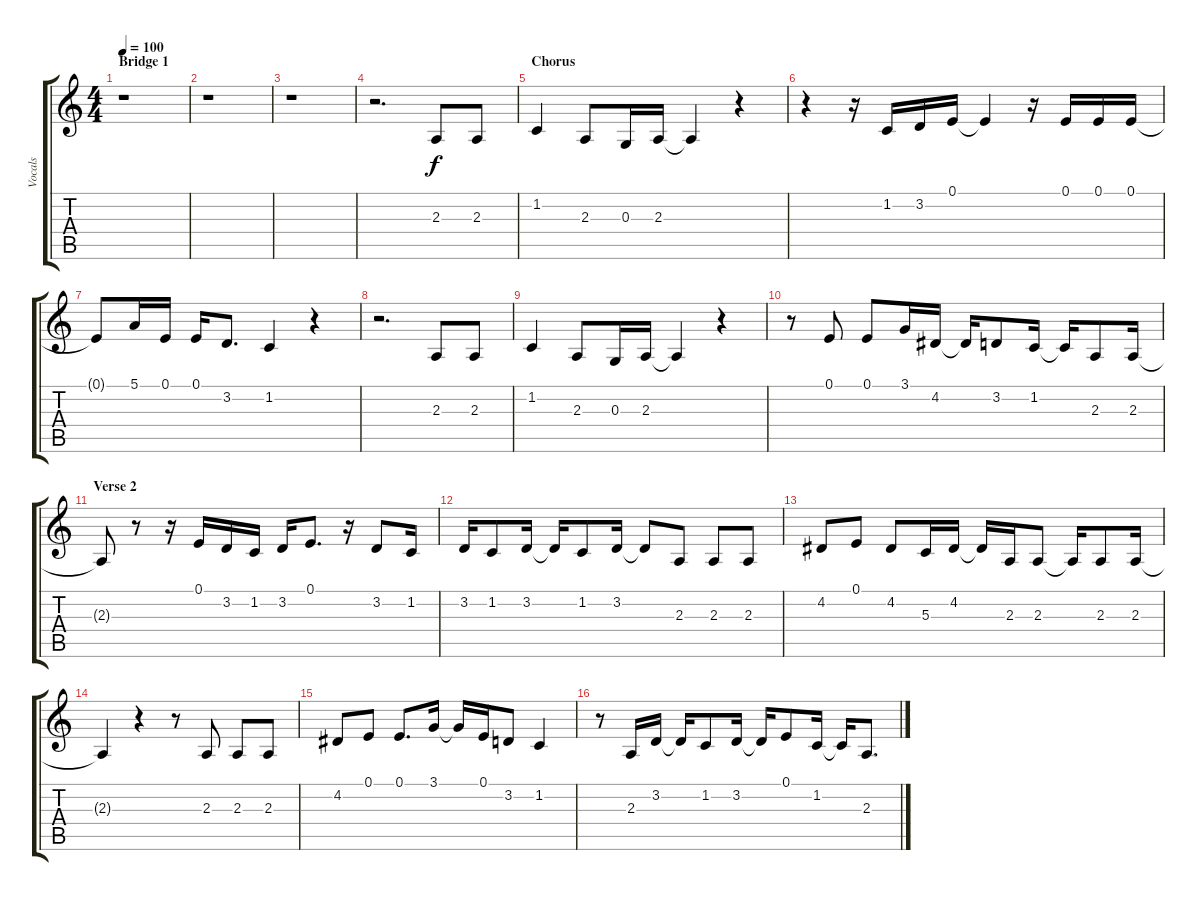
\track ("Vocals" "Vocals") {instrument fx4atmosphere}
\staff {score tabs}
\tuning (E4 B3 G3 D3 A2 E2) {hide}
\ts (4 4)
\section ("" "Bridge 1")
\tempo 100
\clef g2
\ks c
r.1{dy f} |
r.1 |
r.1 |
r.2{d} 2.3.8 2.3.8 |
\section ("" "Chorus")
1.2.4 2.3.8 0.3.16 2.3.16 2.3{t}.4 r.4 |
r.4 r.16 1.2.16 3.2.16 0.1.16 0.1{t}.4 r.16 0.1.16 0.1.16 0.1.16 |
0.1{t}.8 5.1.16 0.1.16 0.1.16 3.2.8{d} 1.2.4 r.4 |
r.2{d} 2.3.8 2.3.8 |
1.2.4 2.3.8 0.3.16 2.3.16 2.3{t}.4 r.4 |
r.8 0.1.8 0.1.8 3.1.16 4.2.16 4.2{t}.16 3.2.8 1.2.16 1.2{t}.16 2.3.8 2.3.16 |
\section ("" "Verse 2")
2.3{t}.8 r.8 r.16 0.1.16 3.2.16 1.2.16 3.2.16 0.1.8{d} r.16 3.2.8 1.2.16 |
3.2.16 1.2.8 3.2.16 3.2{t}.16 1.2.8 3.2.16 3.2{t}.8 2.3.8 2.3.8 2.3.8 |
4.2.8 0.1.8 4.2.8 5.3.16 4.2.16 4.2{t}.16 2.3.16 2.3.8 2.3{t}.16 2.3.8 2.3.16 |
2.3{t}.4 r.4 r.8 2.3.8 2.3.8 2.3.8 |
4.2.8 0.1.8 0.1.8{d} 3.1.16 3.1{t}.16 0.1.16 3.2.8 1.2.4 |
r.8 2.3.16 3.2.16 3.2{t}.16 1.2.8 3.2.16 3.2{t}.16 0.1.8 1.2.16 1.2{t}.16 2.3.8{d}
